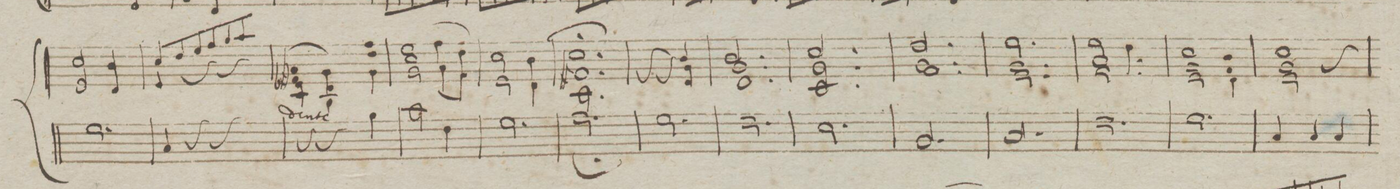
**kern
*I"Organo do Mszy Koronacyney
*clefF4
*k[]
*M3/4
2.G\
=117
4C/
4r
4r
=118
4r
4r
4B\
=119
2c\
4F\
=120
2.G\
=121
2.A;\
=122
2.G\
=123
2.F\
=124
2.E\
=125
2.BB/
=126
2.C/
=127
2.F\
=128
2.G\
=129
4C/
4C/
4C/
=130
*-
